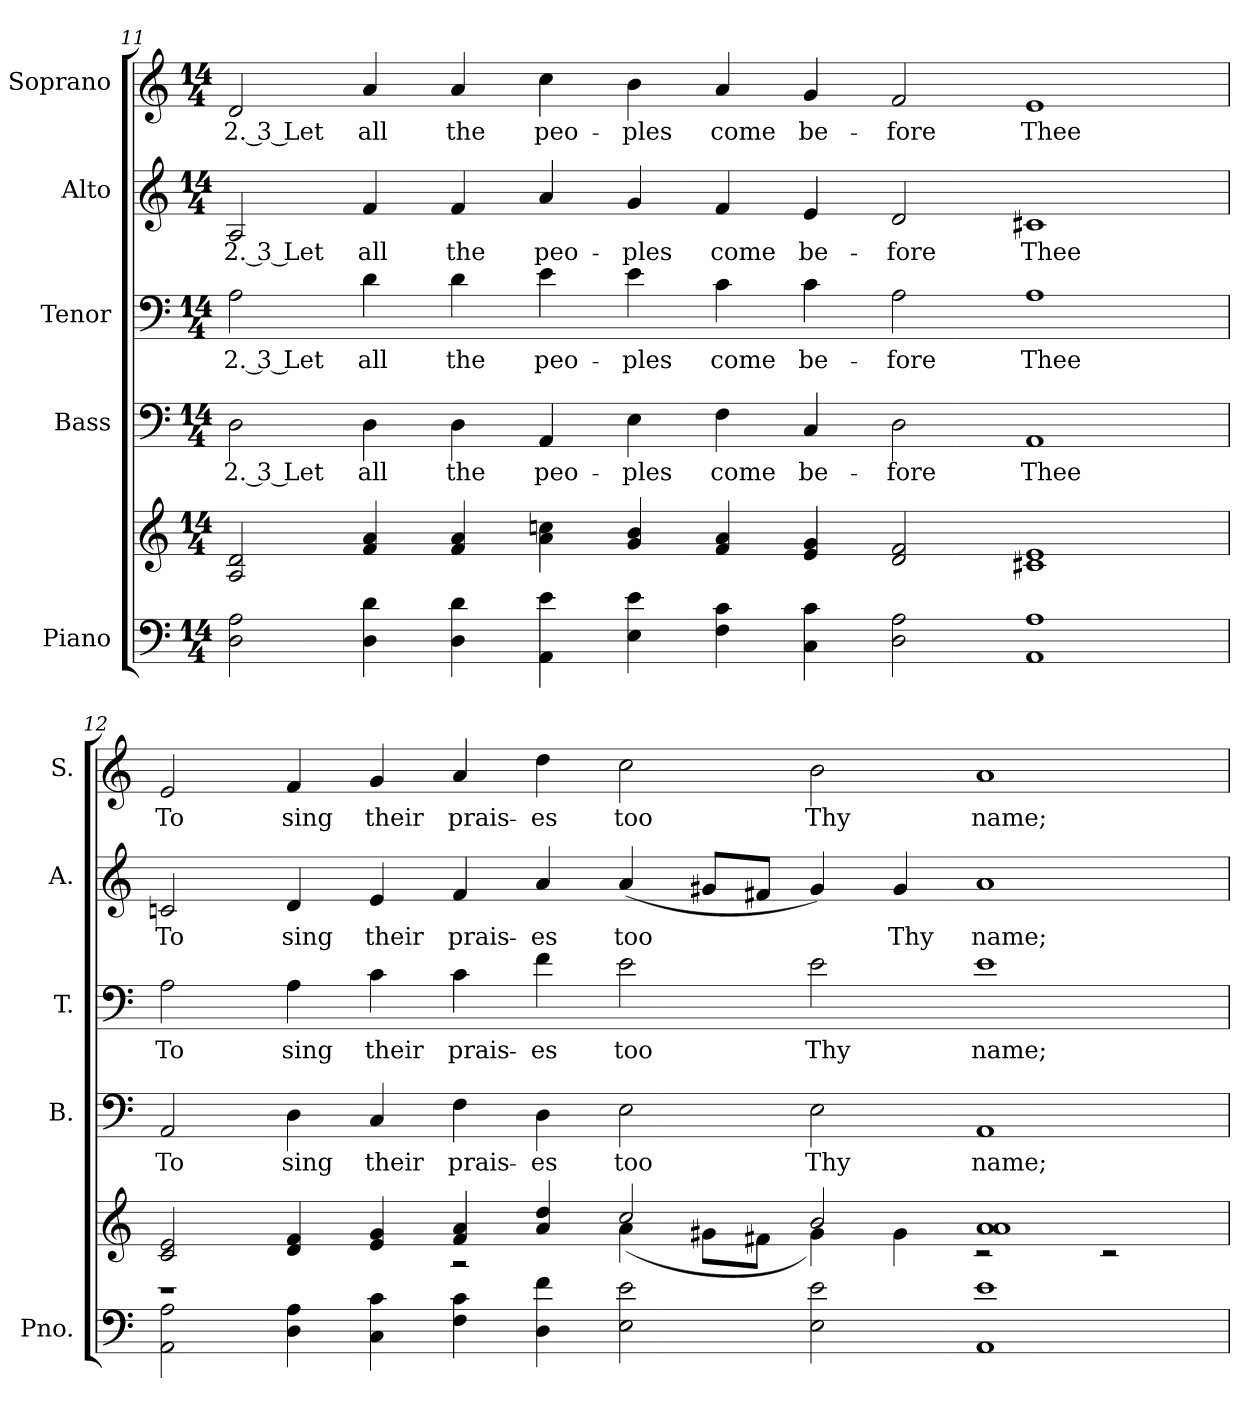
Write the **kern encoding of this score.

**kern	**kern	**kern	**text	**kern	**text	**kern	**text	**kern	**text
*part5	*part5	*part4	*part4	*part3	*part3	*part2	*part2	*part1	*part1
*staff6	*staff5	*staff4	*staff4	*staff3	*staff3	*staff2	*staff2	*staff1	*staff1
*I"Piano	*	*I"Bass	*	*I"Tenor	*	*I"Alto	*	*I"Soprano	*
*I'Pno.	*	*I'B.	*	*I'T.	*	*I'A.	*	*I'S.	*
*clefF4	*clefG2	*clefF4	*	*clefF4	*	*clefG2	*	*clefG2	*
*k[]	*k[]	*k[]	*	*k[]	*	*k[]	*	*k[]	*
*C:	*C:	*C:	*	*C:	*	*C:	*	*C:	*
*M14/4	*M14/4	*M14/4	*	*M14/4	*	*M14/4	*	*M14/4	*
=11	=11	=11	=11	=11	=11	=11	=11	=11	=11
!	!	!	!LO:LY:b:color=#000000	!	!	!	!	!	!
!	!	!	!	!	!LO:LY:b:color=#000000	!	!	!	!
!	!	!	!	!	!	!	!LO:LY:b:color=#000000	!	!
!	!	!	!	!	!	!	!	!	!LO:LY:b:color=#000000
2Di\ 2Ai	2Ai/ 2di	2Di\	2. 3 Let	2Ai\	2. 3 Let	2Ai/	2. 3 Let	2di/	2. 3 Let
!	!	!	!LO:LY:b:color=#000000	!	!	!	!	!	!
!	!	!	!	!	!LO:LY:b:color=#000000	!	!	!	!
!	!	!	!	!	!	!	!LO:LY:b:color=#000000	!	!
!	!	!	!	!	!	!	!	!	!LO:LY:b:color=#000000
4Di\ 4di	4fi/ 4ai	4Di\	all	4di\	all	4fi/	all	4ai/	all
!	!	!	!LO:LY:b:color=#000000	!	!	!	!	!	!
!	!	!	!	!	!LO:LY:b:color=#000000	!	!	!	!
!	!	!	!	!	!	!	!LO:LY:b:color=#000000	!	!
!	!	!	!	!	!	!	!	!	!LO:LY:b:color=#000000
4Di\ 4di	4fi/ 4ai	4Di\	the	4di\	the	4fi/	the	4ai/	the
!	!	!	!LO:LY:b:color=#000000	!	!	!	!	!	!
!	!	!	!	!	!LO:LY:b:color=#000000	!	!	!	!
!	!	!	!	!	!	!	!LO:LY:b:color=#000000	!	!
!	!	!	!	!	!	!	!	!	!LO:LY:b:color=#000000
4AAi\ 4ei	4ai\ 4ccni	4AAi/	peo-	4ei\	peo-	4ai/	peo-	4cci\	peo-
!	!	!	!LO:LY:b:color=#000000	!	!	!	!	!	!
!	!	!	!	!	!LO:LY:b:color=#000000	!	!	!	!
!	!	!	!	!	!	!	!LO:LY:b:color=#000000	!	!
!	!	!	!	!	!	!	!	!	!LO:LY:b:color=#000000
4Ei\ 4ei	4gi/ 4bi	4Ei\	-ples	4ei\	-ples	4gi/	-ples	4bi\	-ples
!	!	!	!LO:LY:b:color=#000000	!	!	!	!	!	!
!	!	!	!	!	!LO:LY:b:color=#000000	!	!	!	!
!	!	!	!	!	!	!	!LO:LY:b:color=#000000	!	!
!	!	!	!	!	!	!	!	!	!LO:LY:b:color=#000000
4Fi\ 4ci	4fi/ 4ai	4Fi\	come	4ci\	come	4fi/	come	4ai/	come
!	!	!	!LO:LY:b:color=#000000	!	!	!	!	!	!
!	!	!	!	!	!LO:LY:b:color=#000000	!	!	!	!
!	!	!	!	!	!	!	!LO:LY:b:color=#000000	!	!
!	!	!	!	!	!	!	!	!	!LO:LY:b:color=#000000
4Ci\ 4ci	4ei/ 4gi	4Ci/	be-	4ci\	be-	4ei/	be-	4gi/	be-
!	!	!	!LO:LY:b:color=#000000	!	!	!	!	!	!
!	!	!	!	!	!LO:LY:b:color=#000000	!	!	!	!
!	!	!	!	!	!	!	!LO:LY:b:color=#000000	!	!
!	!	!	!	!	!	!	!	!	!LO:LY:b:color=#000000
2Di\ 2Ai	2di/ 2fi	2Di\	-fore	2Ai\	-fore	2di/	-fore	2fi/	-fore
!	!	!	!LO:LY:b:color=#000000	!	!	!	!	!	!
!	!	!	!	!	!LO:LY:b:color=#000000	!	!	!	!
!	!	!	!	!	!	!	!LO:LY:b:color=#000000	!	!
!	!	!	!	!	!	!	!	!	!LO:LY:b:color=#000000
1AAi 1Ai	1c#Xi 1ei	1AAi	Thee	1Ai	Thee	1c#Xi	Thee	1ei	Thee
=12	=12	=12	=12	=12	=12	=12	=12	=12	=12
*	*^	*	*	*	*	*	*	*	*
!	!	!	!	!LO:LY:b:color=#000000	!	!	!	!	!	!
!	!	!	!	!	!	!LO:LY:b:color=#000000	!	!	!	!
!	!	!	!	!	!	!	!	!LO:LY:b:color=#000000	!	!
!	!	!	!	!	!	!	!	!	!	!LO:LY:b:color=#000000
2AAi\ 2Ai	2ci/ 2ei	1r	2AAi/	To	2Ai\	To	2cni/	To	2ei/	To
!	!	!	!	!LO:LY:b:color=#000000	!	!	!	!	!	!
!	!	!	!	!	!	!LO:LY:b:color=#000000	!	!	!	!
!	!	!	!	!	!	!	!	!LO:LY:b:color=#000000	!	!
!	!	!	!	!	!	!	!	!	!	!LO:LY:b:color=#000000
4Di\ 4Ai	4di/ 4fi	.	4Di\	sing	4Ai\	sing	4di/	sing	4fi/	sing
!	!	!	!	!LO:LY:b:color=#000000	!	!	!	!	!	!
!	!	!	!	!	!	!LO:LY:b:color=#000000	!	!	!	!
!	!	!	!	!	!	!	!	!LO:LY:b:color=#000000	!	!
!	!	!	!	!	!	!	!	!	!	!LO:LY:b:color=#000000
4Ci\ 4ci	4ei/ 4gi	.	4Ci/	their	4ci\	their	4ei/	their	4gi/	their
!	!	!	!	!LO:LY:b:color=#000000	!	!	!	!	!	!
!	!	!	!	!	!	!LO:LY:b:color=#000000	!	!	!	!
!	!	!	!	!	!	!	!	!LO:LY:b:color=#000000	!	!
!	!	!	!	!	!	!	!	!	!	!LO:LY:b:color=#000000
4Fi\ 4ci	4fi/ 4ai	2r	4Fi\	prais-	4ci\	prais-	4fi/	prais-	4ai/	prais-
!	!	!	!	!LO:LY:b:color=#000000	!	!	!	!	!	!
!	!	!	!	!	!	!LO:LY:b:color=#000000	!	!	!	!
!	!	!	!	!	!	!	!	!LO:LY:b:color=#000000	!	!
!	!	!	!	!	!	!	!	!	!	!LO:LY:b:color=#000000
4Di\ 4fi	4ai/ 4ddi	.	4Di\	-es	4fi\	-es	4ai/	-es	4ddi\	-es
!	!	!	!	!LO:LY:b:color=#000000	!	!	!	!	!	!
!	!	!	!	!	!	!LO:LY:b:color=#000000	!	!	!	!
!	!	!	!	!	!	!	!	!LO:LY:b:color=#000000	!	!
!	!	!	!	!	!	!	!	!	!	!LO:LY:b:color=#000000
2Ei\ 2ei	2cci/	(4ai\	2Ei\	too	2ei\	too	(4ai/	too	2cci\	too
.	.	8g#Xi\L	.	.	.	.	8g#Xi/L	.	.	.
.	.	8f#Xi\J	.	.	.	.	8f#Xi/J	.	.	.
!	!	!	!	!LO:LY:b:color=#000000	!	!	!	!	!	!
!	!	!	!	!	!	!LO:LY:b:color=#000000	!	!	!	!
!	!	!	!	!	!	!	!	!	!	!LO:LY:b:color=#000000
2Ei\ 2ei	2bi/	4g#i\)	2Ei\	Thy	2ei\	Thy	4g#i/)	.	2bi\	Thy
!	!	!	!	!	!	!	!	!LO:LY:b:color=#000000	!	!
.	.	4g#i\	.	.	.	.	4g#i/	Thy	.	.
!	!	!	!	!LO:LY:b:color=#000000	!	!	!	!	!	!
!	!	!	!	!	!	!LO:LY:b:color=#000000	!	!	!	!
!	!	!	!	!	!	!	!	!LO:LY:b:color=#000000	!	!
!	!	!	!	!	!	!	!	!	!	!LO:LY:b:color=#000000
1AAi 1ei	1ai 1ai	2r	1AAi	name;	1ei	name;	1ai	name;	1ai	name;
.	.	2r	.	.	.	.	.	.	.	.
*	*v	*v	*	*	*	*	*	*	*	*
=	=	=	=	=	=	=	=	=	=
*-	*-	*-	*-	*-	*-	*-	*-	*-	*-
